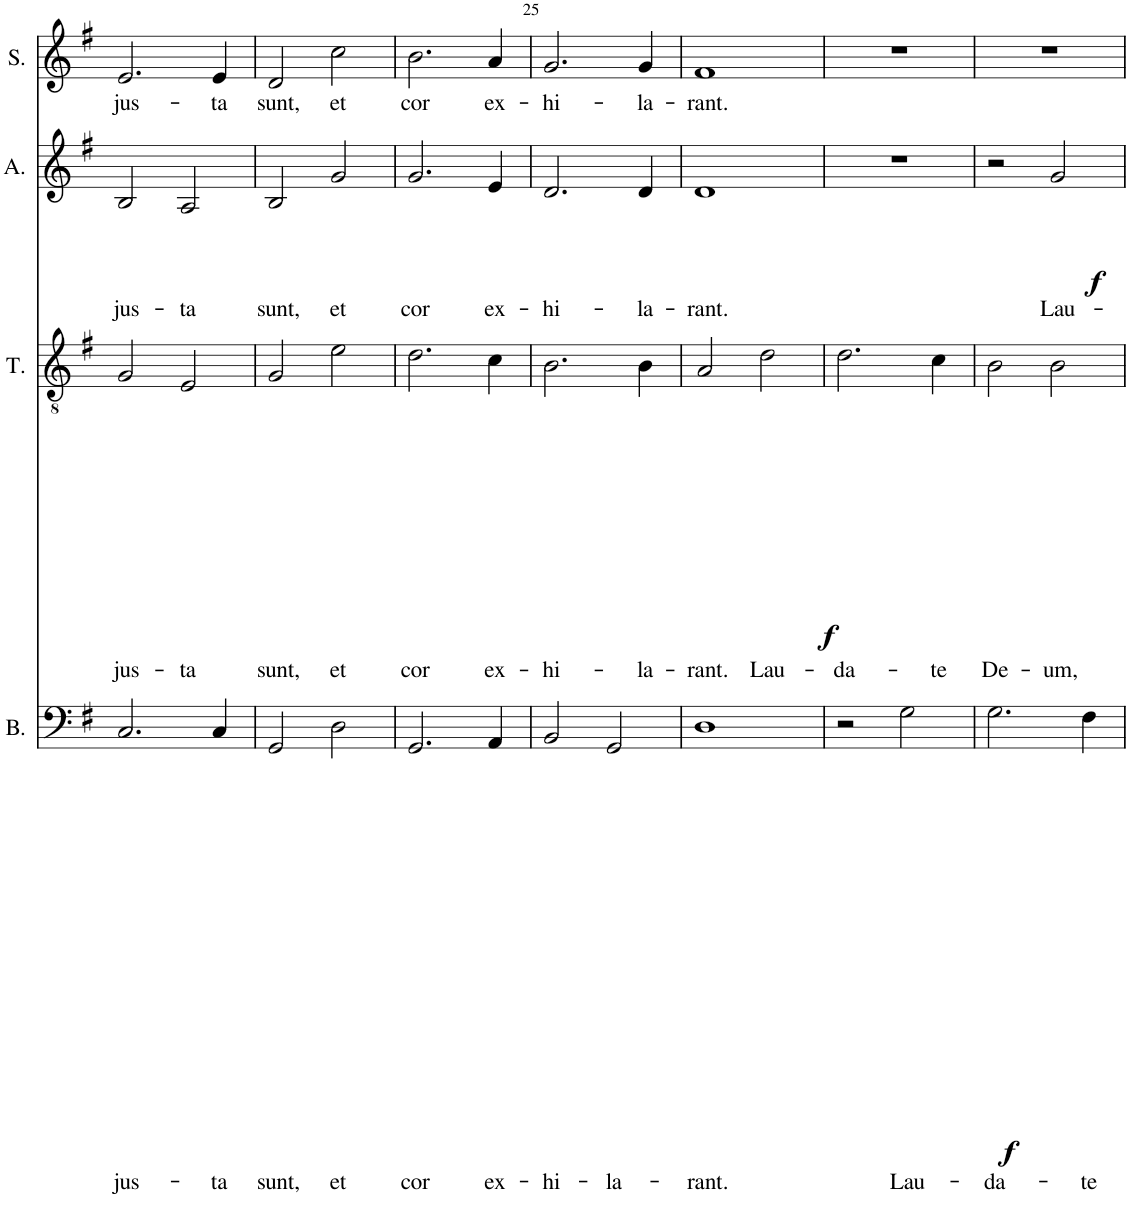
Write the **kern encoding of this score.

**kern	**text	**dynam	**kern	**text	**dynam	**kern	**text	**dynam	**kern	**text
*part4	*part4	*part4	*part3	*part3	*part3	*part2	*part2	*part2	*part1	*part1
*staff4	*staff4	*staff4	*staff3	*staff3	*staff3	*staff2	*staff2	*staff2	*staff1	*staff1
*I"Bass	*	*	*I"Tenor	*	*	*I"Alto	*	*	*I"Soprano	*
*I'B.	*	*	*I'T.	*	*	*I'A.	*	*	*I'S.	*
!!LO:PB:g=z
*clefF4	*	*	*clefGv2	*	*	*clefG2	*	*	*clefG2	*
*k[f#]	*	*	*k[f#]	*	*	*k[f#]	*	*	*k[f#]	*
*M4/4	*	*	*M4/4	*	*	*M4/4	*	*	*M4/4	*
*met(c|)	*	*	*met(c|)	*	*	*met(c|)	*	*	*met(c|)	*
=22	=22	=22	=22	=22	=22	=22	=22	=22	=22	=22
!	!LO:LY:b	!	!	!LO:LY:b	!	!	!LO:LY:b	!	!	!LO:LY:b
2.C/	jus-	.	2G/	jus-	.	2B/	jus-	.	2.e/	jus-
!	!	!	!	!LO:LY:b	!	!	!LO:LY:b	!	!	!
.	.	.	2E/	-ta	.	2A/	-ta	.	.	.
!	!LO:LY:b	!	!	!	!	!	!	!	!	!LO:LY:b
4C/	-ta	.	.	.	.	.	.	.	4e/	-ta
=23	=23	=23	=23	=23	=23	=23	=23	=23	=23	=23
!	!LO:LY:b	!	!	!LO:LY:b	!	!	!LO:LY:b	!	!	!LO:LY:b
2GG/	sunt,	.	2G/	sunt,	.	2B/	sunt,	.	2d/	sunt,
!	!LO:LY:b	!	!	!LO:LY:b	!	!	!LO:LY:b	!	!	!LO:LY:b
2D\	et	.	2e\	et	.	2g/	et	.	2cc\	et
=24	=24	=24	=24	=24	=24	=24	=24	=24	=24	=24
!	!LO:LY:b	!	!	!LO:LY:b	!	!	!LO:LY:b	!	!	!LO:LY:b
2.GG/	cor	.	2.d\	cor	.	2.g/	cor	.	2.b\	cor
!	!LO:LY:b	!	!	!LO:LY:b	!	!	!LO:LY:b	!	!	!LO:LY:b
4AA/	ex-	.	4c\	ex-	.	4e/	ex-	.	4a/	ex-
=25	=25	=25	=25	=25	=25	=25	=25	=25	=25	=25
!	!LO:LY:b	!	!	!LO:LY:b	!	!	!LO:LY:b	!	!	!LO:LY:b
2BB/	-hi-	.	2.B\	-hi-	.	2.d/	-hi-	.	2.g/	-hi-
!	!LO:LY:b	!	!	!	!	!	!	!	!	!
2GG/	-la-	.	.	.	.	.	.	.	.	.
!	!	!	!	!LO:LY:b	!	!	!LO:LY:b	!	!	!LO:LY:b
.	.	.	4B\	-la-	.	4d/	-la-	.	4g/	-la-
=26	=26	=26	=26	=26	=26	=26	=26	=26	=26	=26
!	!LO:LY:b	!	!	!LO:LY:b	!	!	!LO:LY:b	!	!	!LO:LY:b
1D	-rant.	.	2A/	-rant.	.	1d	-rant.	.	1f#	-rant.
!	!	!	!	!LO:LY:b	!LO:DY:b	!	!	!	!	!
.	.	.	2d\	Lau-	f	.	.	.	.	.
=27	=27	=27	=27	=27	=27	=27	=27	=27	=27	=27
!	!	!	!	!LO:LY:b	!	!	!	!	!	!
2r	.	.	2.d\	-da-	.	1r	.	.	1r	.
!	!LO:LY:b	!LO:DY:b	!	!	!	!	!	!	!	!
2G\	Lau-	f	.	.	.	.	.	.	.	.
!	!	!	!	!LO:LY:b	!	!	!	!	!	!
.	.	.	4c\	-te	.	.	.	.	.	.
=28	=28	=28	=28	=28	=28	=28	=28	=28	=28	=28
!	!LO:LY:b	!	!	!LO:LY:b	!	!	!	!	!	!
2.G\	-da-	.	2B\	De-	.	2r	.	.	1r	.
!	!	!	!	!LO:LY:b	!	!	!LO:LY:b	!LO:DY:b	!	!
.	.	.	2B\	-um,	.	2g/	Lau-	f	.	.
!	!LO:LY:b	!	!	!	!	!	!	!	!	!
4F#\	-te	.	.	.	.	.	.	.	.	.
=	=	=	=	=	=	=	=	=	=	=
*-	*-	*-	*-	*-	*-	*-	*-	*-	*-	*-
